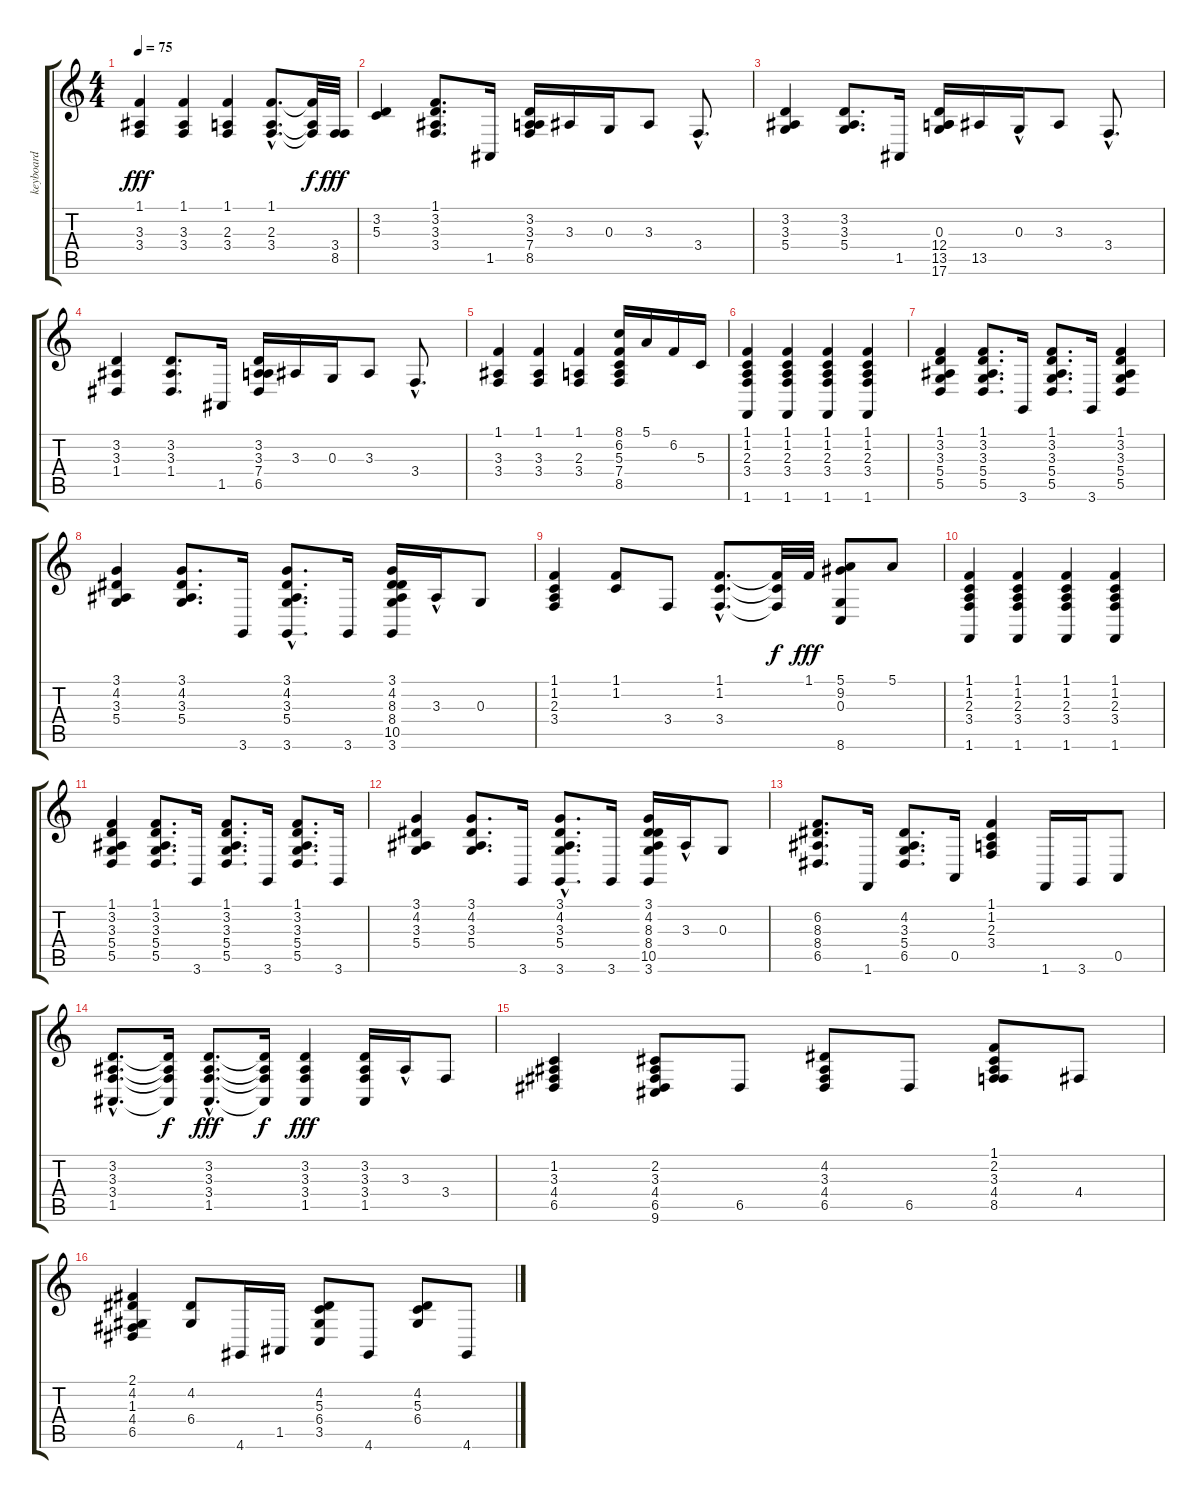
\track ("keyboard" "keyboard") {instrument acousticgrandpiano}
\staff {score tabs}
\tuning (E4 B3 G3 D3 A2 E2) {hide}
\ts (4 4)
\tempo 75
\clef g2
\ks c
(1.1 3.3 3.4).4{dy fff} (1.1 3.3 3.4).4 (1.1 2.3 3.4).4 (1.1{hac} 2.3{hac} 3.4{hac}).8{d} (1.1{t} 2.3{t} 3.4{t}).32{dy f} (3.4 8.5).32{dy fff} |
(3.2 5.3).4 (1.1 3.2 3.3 3.4).8{d} 1.5.16 (3.2 3.3 7.4 8.5).16 3.3.16 0.3.16 3.3.8 3.4{hac}.8{d} |
(3.2 3.3 5.4).4 (3.2 3.3 5.4).8{d} 1.5.16 (0.3 12.4 13.5 17.6).16 13.5.16 0.3{hac}.16 3.3.8 3.4{hac}.8{d} |
(3.2 3.3 1.4).4 (3.2 3.3 1.4).8{d} 1.5.16 (3.2 3.3 7.4 6.5).16 3.3.16 0.3.16 3.3.8 3.4{hac}.8{d} |
(1.1 3.3 3.4).4 (1.1 3.3 3.4).4 (1.1 2.3 3.4).4 (8.1 6.2 5.3 7.4 8.5).16 5.1.16 6.2.16 5.3.16 |
(1.1 1.2 2.3 3.4 1.6).4 (1.1 1.2 2.3 3.4 1.6).4 (1.1 1.2 2.3 3.4 1.6).4 (1.1 1.2 2.3 3.4 1.6).4 |
(1.1 3.2 3.3 5.4 5.5).4 (1.1 3.2 3.3 5.4 5.5).8{d} 3.6.16 (1.1 3.2 3.3 5.4 5.5).8{d} 3.6.16 (1.1 3.2 3.3 5.4 5.5).4 |
(3.1 4.2 3.3 5.4).4 (3.1 4.2 3.3 5.4).8{d} 3.6.16 (3.1 4.2 3.3 5.4 3.6{hac}).8{d} 3.6.16 (3.1 4.2 8.3 8.4 10.5 3.6).16 3.3{hac}.16 0.3.8 |
(1.1 1.2 2.3 3.4).4 (1.1 1.2).8 3.4.8 (1.1{hac} 1.2{hac} 3.4{hac}).8{d} (1.1{t} 1.2{t} 3.4{t}).32{dy f} 1.1.32{dy fff} (5.1 9.2 0.3 8.6).8 5.1.8 |
(1.1 1.2 2.3 3.4 1.6).4 (1.1 1.2 2.3 3.4 1.6).4 (1.1 1.2 2.3 3.4 1.6).4 (1.1 1.2 2.3 3.4 1.6).4 |
(1.1 3.2 3.3 5.4 5.5).4 (1.1 3.2 3.3 5.4 5.5).8{d} 3.6.16 (1.1 3.2 3.3 5.4 5.5).8{d} 3.6.16 (1.1 3.2 3.3 5.4 5.5).8{d} 3.6.16 |
(3.1 4.2 3.3 5.4).4 (3.1 4.2 3.3 5.4).8{d} 3.6.16 (3.1 4.2 3.3 5.4 3.6{hac}).8{d} 3.6.16 (3.1 4.2 8.3 8.4 10.5 3.6).16 3.3{hac}.16 0.3.8 |
(6.2 8.3 8.4 6.5).8{d} 1.6.16 (4.2 3.3 5.4 6.5).8{d} 0.5.16 (1.1 1.2 2.3 3.4).4 1.6.16 3.6.16 0.5.8 |
(3.2{hac} 3.3{hac} 3.4{hac} 1.5{hac}).8{d} (3.2{t} 3.3{t} 3.4{t} 1.5{t}).16{dy f} (3.2{hac} 3.3{hac} 3.4{hac} 1.5{hac}).8{d dy fff} (3.2{t} 3.3{t} 3.4{t} 1.5{t}).16{dy f} (3.2 3.3 3.4 1.5).4{dy fff} (3.2 3.3 3.4 1.5).16 3.3{hac}.16 3.4.8 |
(1.2 3.3 4.4 6.5).4 (2.2 3.3 4.4 6.5 9.6).8 6.5.8 (4.2 3.3 4.4 6.5).8 6.5.8 (1.1 2.2 3.3 4.4 8.5).8 4.4.8 |
(2.1 4.2 1.3 4.4 6.5).4 (4.2 6.4).8 4.6.16 1.5.16 (4.2 5.3 6.4 3.5).8 4.6.8 (4.2 5.3 6.4).8 4.6.8
